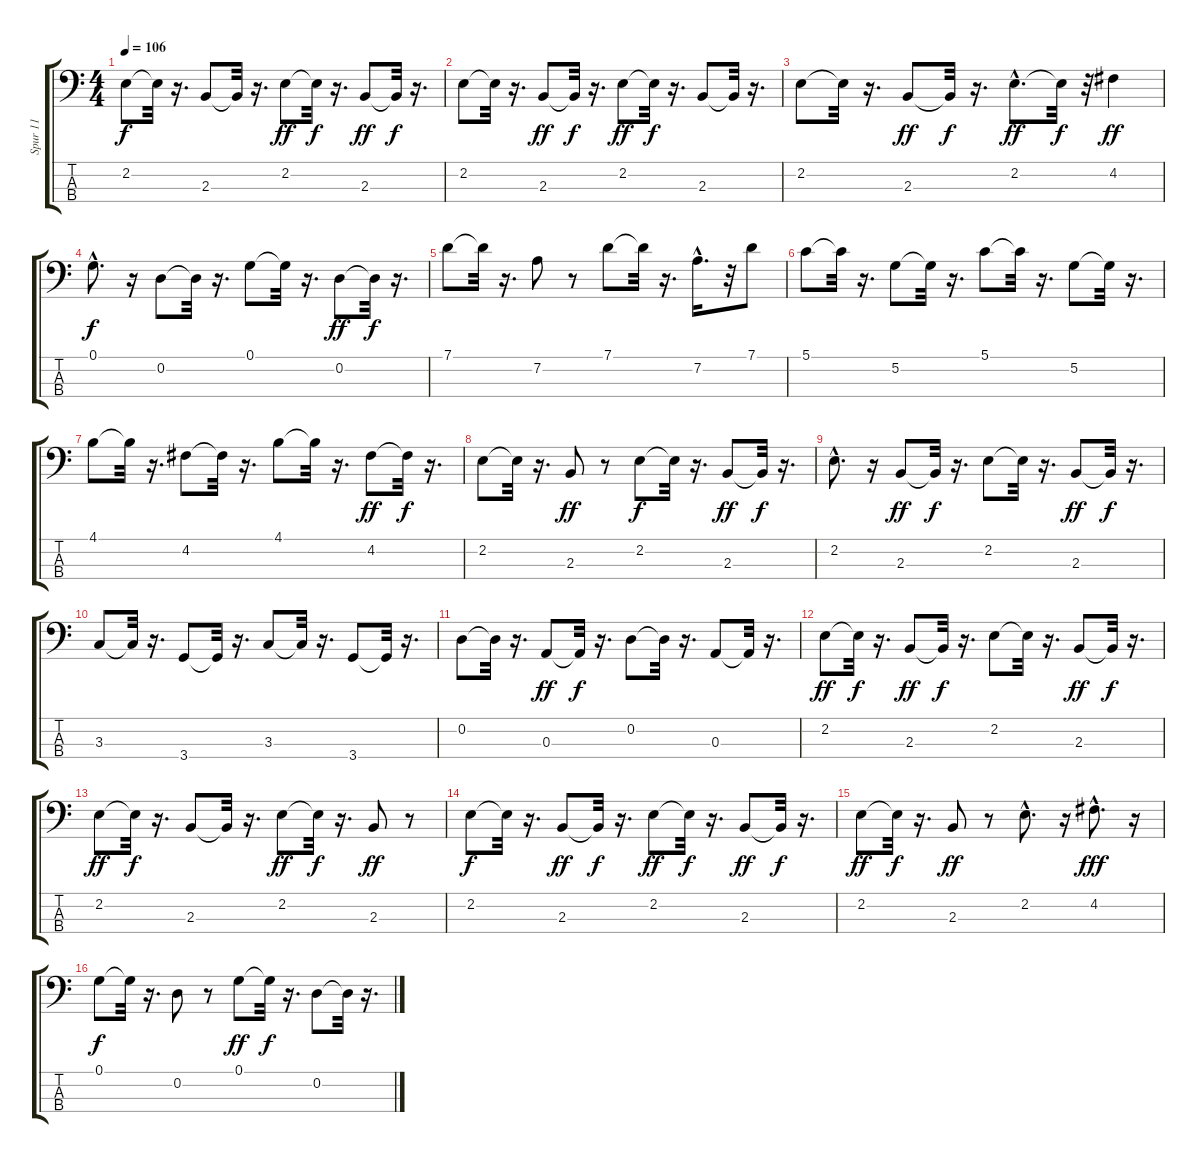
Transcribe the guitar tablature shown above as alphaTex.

\track ("Spur 11" "Spur 11") {instrument acousticbass}
\staff {score tabs}
\tuning (G2 D2 A1 E1) {hide}
\ts (4 4)
\tempo 106
\clef f4
\ks c
2.2.8{dy f} 2.2{t}.32 r.16{d} 2.3.8 2.3{t}.32 r.16{d} 2.2.8{dy ff} 2.2{t}.32{dy f} r.16{d} 2.3.8{dy ff} 2.3{t}.32{dy f} r.16{d} |
2.2.8{instrument acousticbass} 2.2{t}.32 r.16{d} 2.3.8{dy ff} 2.3{t}.32{dy f} r.16{d} 2.2.8{dy ff} 2.2{t}.32{dy f} r.16{d} 2.3.8 2.3{t}.32 r.16{d} |
2.2.8 2.2{t}.32 r.16{d} 2.3.8{dy ff} 2.3{t}.32{dy f} r.16{d} 2.2{hac}.8{d dy ff} 2.2{t}.32{dy f} r.32 4.2.4{dy ff} |
0.1{hac}.8{d dy f} r.16 0.2.8 0.2{t}.32 r.16{d} 0.1.8 0.1{t}.32 r.16{d} 0.2.8{dy ff} 0.2{t}.32{dy f} r.16{d} |
7.1.8{instrument acousticbass} 7.1{t}.32 r.16{d} 7.2.8 r.8 7.1.8 7.1{t}.32 r.16{d} 7.2{hac}.16{d} r.32 7.1.8 |
5.1.8 5.1{t}.32 r.16{d} 5.2.8 5.2{t}.32 r.16{d} 5.1.8 5.1{t}.32 r.16{d} 5.2.8 5.2{t}.32 r.16{d} |
4.1.8 4.1{t}.32 r.16{d} 4.2.8 4.2{t}.32 r.16{d} 4.1.8 4.1{t}.32 r.16{d} 4.2.8{dy ff} 4.2{t}.32{dy f} r.16{d} |
2.2.8{instrument acousticbass} 2.2{t}.32 r.16{d} 2.3.8{dy ff} r.8 2.2.8{dy f} 2.2{t}.32 r.16{d} 2.3.8{dy ff} 2.3{t}.32{dy f} r.16{d} |
2.2{hac}.8{d} r.16 2.3.8{dy ff} 2.3{t}.32{dy f} r.16{d} 2.2.8 2.2{t}.32 r.16{d} 2.3.8{dy ff} 2.3{t}.32{dy f} r.16{d} |
3.3.8{instrument acousticbass} 3.3{t}.32 r.16{d} 3.4.8 3.4{t}.32 r.16{d} 3.3.8 3.3{t}.32 r.16{d} 3.4.8 3.4{t}.32 r.16{d} |
0.2.8 0.2{t}.32 r.16{d} 0.3.8{dy ff} 0.3{t}.32{dy f} r.16{d} 0.2.8 0.2{t}.32 r.16{d} 0.3.8 0.3{t}.32 r.16{d} |
2.2.8{dy ff} 2.2{t}.32{dy f} r.16{d} 2.3.8{dy ff} 2.3{t}.32{dy f} r.16{d} 2.2.8 2.2{t}.32 r.16{d} 2.3.8{dy ff} 2.3{t}.32{dy f} r.16{d} |
2.2.8{dy ff} 2.2{t}.32{dy f} r.16{d} 2.3.8 2.3{t}.32 r.16{d} 2.2.8{dy ff} 2.2{t}.32{dy f} r.16{d} 2.3.8{dy ff} r.8 |
2.2.8{dy f instrument acousticbass} 2.2{t}.32 r.16{d} 2.3.8{dy ff} 2.3{t}.32{dy f} r.16{d} 2.2.8{dy ff} 2.2{t}.32{dy f} r.16{d} 2.3.8{dy ff} 2.3{t}.32{dy f} r.16{d} |
2.2.8{dy ff} 2.2{t}.32{dy f} r.16{d} 2.3.8{dy ff} r.8 2.2{hac}.8{d} r.16 4.2{hac}.8{d dy fff} r.16 |
0.1.8{dy f} 0.1{t}.32 r.16{d} 0.2.8 r.8 0.1.8{dy ff} 0.1{t}.32{dy f} r.16{d} 0.2.8 0.2{t}.32 r.16{d}
